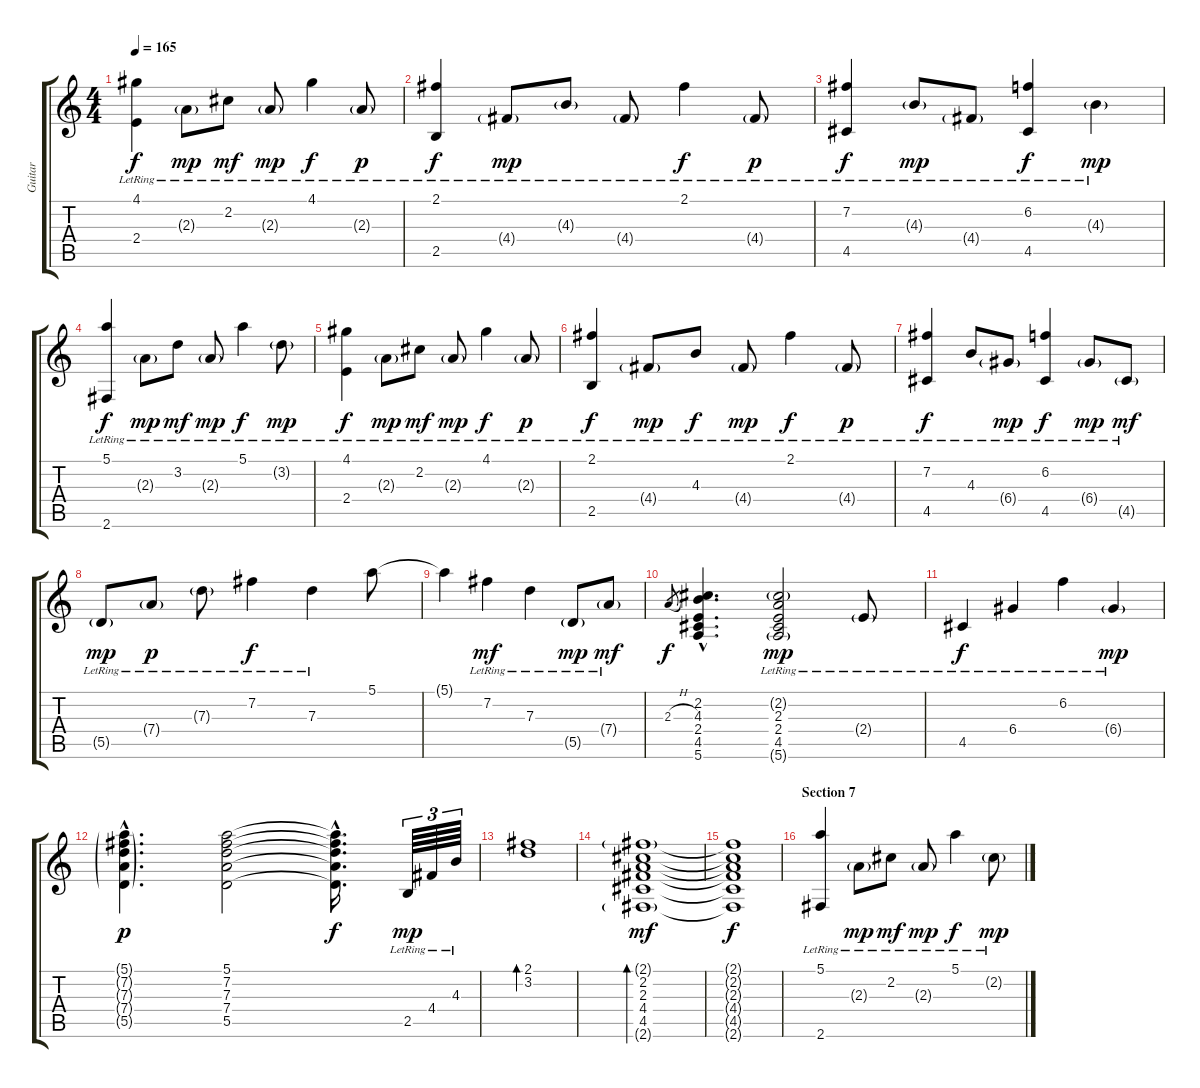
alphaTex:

\track ("Guitar" "Guitar") {instrument acousticguitarnylon}
\staff {score tabs}
\tuning (E4 B3 G3 D3 A2 E2) {hide}
\ts (4 4)
\tempo 165
\clef g2
\ks c
(4.1{lr} 2.4{lr}).4{dy f} 2.3{g lr}.8{dy mp} 2.2{lr}.8{dy mf} 2.3{g lr}.8{dy mp} 4.1{lr}.4{dy f} 2.3{g lr}.8{dy p} |
(2.1{lr} 2.5{lr}).4{dy f} 4.4{g lr}.8{dy mp} 4.3{g lr}.8 4.4{g lr}.8 2.1{lr}.4{dy f} 4.4{g lr}.8{dy p} |
(7.2{lr} 4.5{lr}).4{dy f} 4.3{g lr}.8{dy mp} 4.4{g lr}.8 (6.2{lr} 4.5{lr}).4{dy f} 4.3{g lr}.4{dy mp} |
(5.1{lr} 2.6{lr}).4{dy f} 2.3{g lr}.8{dy mp} 3.2{lr}.8{dy mf} 2.3{g lr}.8{dy mp} 5.1{lr}.4{dy f} 3.2{g lr}.8{dy mp} |
(4.1{lr} 2.4{lr}).4{dy f} 2.3{g lr}.8{dy mp} 2.2{lr}.8{dy mf} 2.3{g lr}.8{dy mp} 4.1{lr}.4{dy f} 2.3{g lr}.8{dy p} |
(2.1{lr} 2.5{lr}).4{dy f} 4.4{g lr}.8{dy mp} 4.3{lr}.8{dy f} 4.4{g lr}.8{dy mp} 2.1{lr}.4{dy f} 4.4{g lr}.8{dy p} |
(7.2{lr} 4.5{lr}).4{dy f} 4.3{lr}.8 6.4{g lr}.8{dy mp} (6.2{lr} 4.5{lr}).4{dy f} 6.4{g lr}.8{dy mp} 4.5{g lr}.8{dy mf} |
5.5{g lr}.8{dy mp} 7.4{g lr}.8{dy p} 7.3{g lr}.8 7.2{lr}.4{dy f} 7.3{lr}.4 5.1.8 |
5.1{t}.4 7.2{lr}.4{dy mf} 7.3{lr}.4 5.5{g lr}.8{dy mp} 7.4{g lr}.8{dy mf} |
2.3{h}.8{gr dy f} (2.2{hac} 4.3{hac} 2.4{hac} 4.5{hac} 5.6{hac}).4{d} (2.2{g lr} 2.3{lr} 2.4 4.5{lr} 5.6{g lr}).2{dy mp} 2.4{g lr}.8 |
4.5{lr}.4{dy f} 6.4{lr}.4 6.2{lr}.4 6.4{g lr}.4{dy mp} |
(5.1{g hac} 7.2{g hac} 7.3{g hac} 7.4{g hac} 5.5{g hac}).4{d dy p} (5.1 7.2 7.3 7.4 5.5).2 (5.1{hac t} 7.2{hac t} 7.3{hac t} 7.4{hac t} 5.5{hac t}).16{d dy f} 2.5{lr}.64{tu (3 2) dy mp} 4.4{lr}.64{tu (3 2)} 4.3{lr}.64{tu (3 2)} |
(2.1 3.2).1{bd 30} |
(2.1{g} 2.2 2.3 4.4 4.5 2.6{g}).1{bd 30 dy mf} |
(2.1{t} 2.2{t} 2.3{t} 4.4{t} 4.5{t} 2.6{t}).1{dy f} |
\section ("" "Section 7")
(5.1{lr} 2.6{lr}).4 2.3{g lr}.8{dy mp} 2.2{lr}.8{dy mf} 2.3{g lr}.8{dy mp} 5.1{lr}.4{dy f} 2.2{g lr}.8{dy mp}
